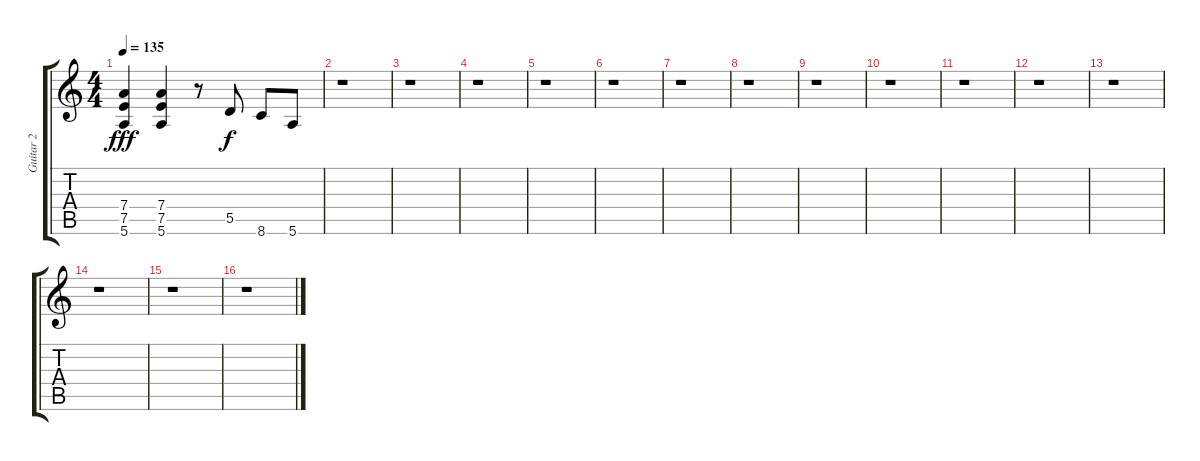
\track ("Guitar 2" "Guitar 2") {instrument distortionguitar}
\staff {score tabs}
\tuning (E4 B3 G3 D3 A2 E2) {hide}
\ts (4 4)
\tempo 135
\clef g2
\ks c
(7.4 7.5 5.6).4{dy fff} (7.4 7.5 5.6).4 r.8 5.5.8{dy f} 8.6.8 5.6.8 |
r.1 |
r.1 |
r.1 |
r.1 |
r.1 |
r.1 |
r.1 |
r.1 |
r.1 |
r.1 |
r.1 |
r.1 |
r.1 |
r.1 |
r.1
